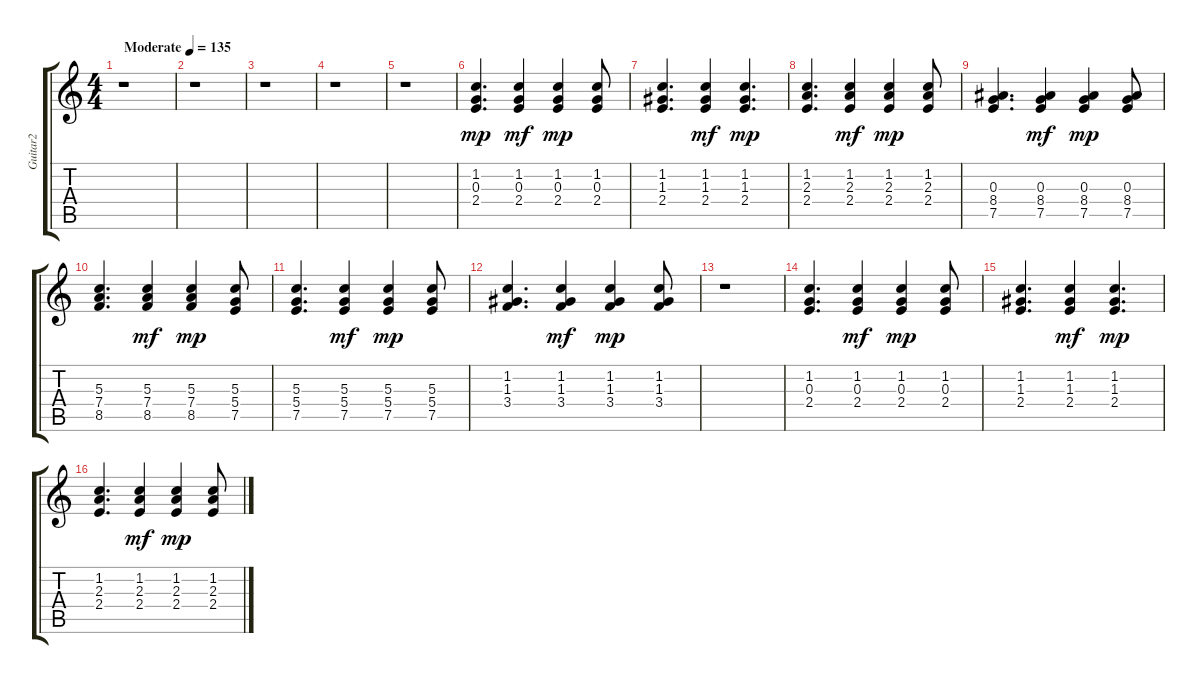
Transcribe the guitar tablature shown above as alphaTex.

\track ("Guitar2" "Guitar2") {instrument acousticguitarsteel}
\staff {score tabs}
\tuning (E4 B3 G3 D3 A2 E2) {hide}
\ts (4 4)
\tempo (135 "Moderate")
\clef g2
\ks c
r.1{dy mp instrument acousticguitarsteel} |
r.1 |
r.1 |
r.1 |
r.1 |
(1.2 0.3 2.4).4{d} (1.2 0.3 2.4).4{dy mf} (1.2 0.3 2.4).4{dy mp} (1.2 0.3 2.4).8 |
(1.2 1.3 2.4).4{d} (1.2 1.3 2.4).4{dy mf} (1.2 1.3 2.4).4{d dy mp} |
(1.2 2.3 2.4).4{d} (1.2 2.3 2.4).4{dy mf} (1.2 2.3 2.4).4{dy mp} (1.2 2.3 2.4).8 |
(0.3 8.4 7.5).4{d} (0.3 8.4 7.5).4{dy mf} (0.3 8.4 7.5).4{dy mp} (0.3 8.4 7.5).8 |
(5.3 7.4 8.5).4{d} (5.3 7.4 8.5).4{dy mf} (5.3 7.4 8.5).4{dy mp} (5.3 5.4 7.5).8 |
(5.3 5.4 7.5).4{d} (5.3 5.4 7.5).4{dy mf} (5.3 5.4 7.5).4{dy mp} (5.3 5.4 7.5).8 |
(1.2 1.3 3.4).4{d} (1.2 1.3 3.4).4{dy mf} (1.2 1.3 3.4).4{dy mp} (1.2 1.3 3.4).8 |
r.1 |
(1.2 0.3 2.4).4{d} (1.2 0.3 2.4).4{dy mf} (1.2 0.3 2.4).4{dy mp} (1.2 0.3 2.4).8 |
(1.2 1.3 2.4).4{d} (1.2 1.3 2.4).4{dy mf} (1.2 1.3 2.4).4{d dy mp} |
(1.2 2.3 2.4).4{d} (1.2 2.3 2.4).4{dy mf} (1.2 2.3 2.4).4{dy mp} (1.2 2.3 2.4).8
